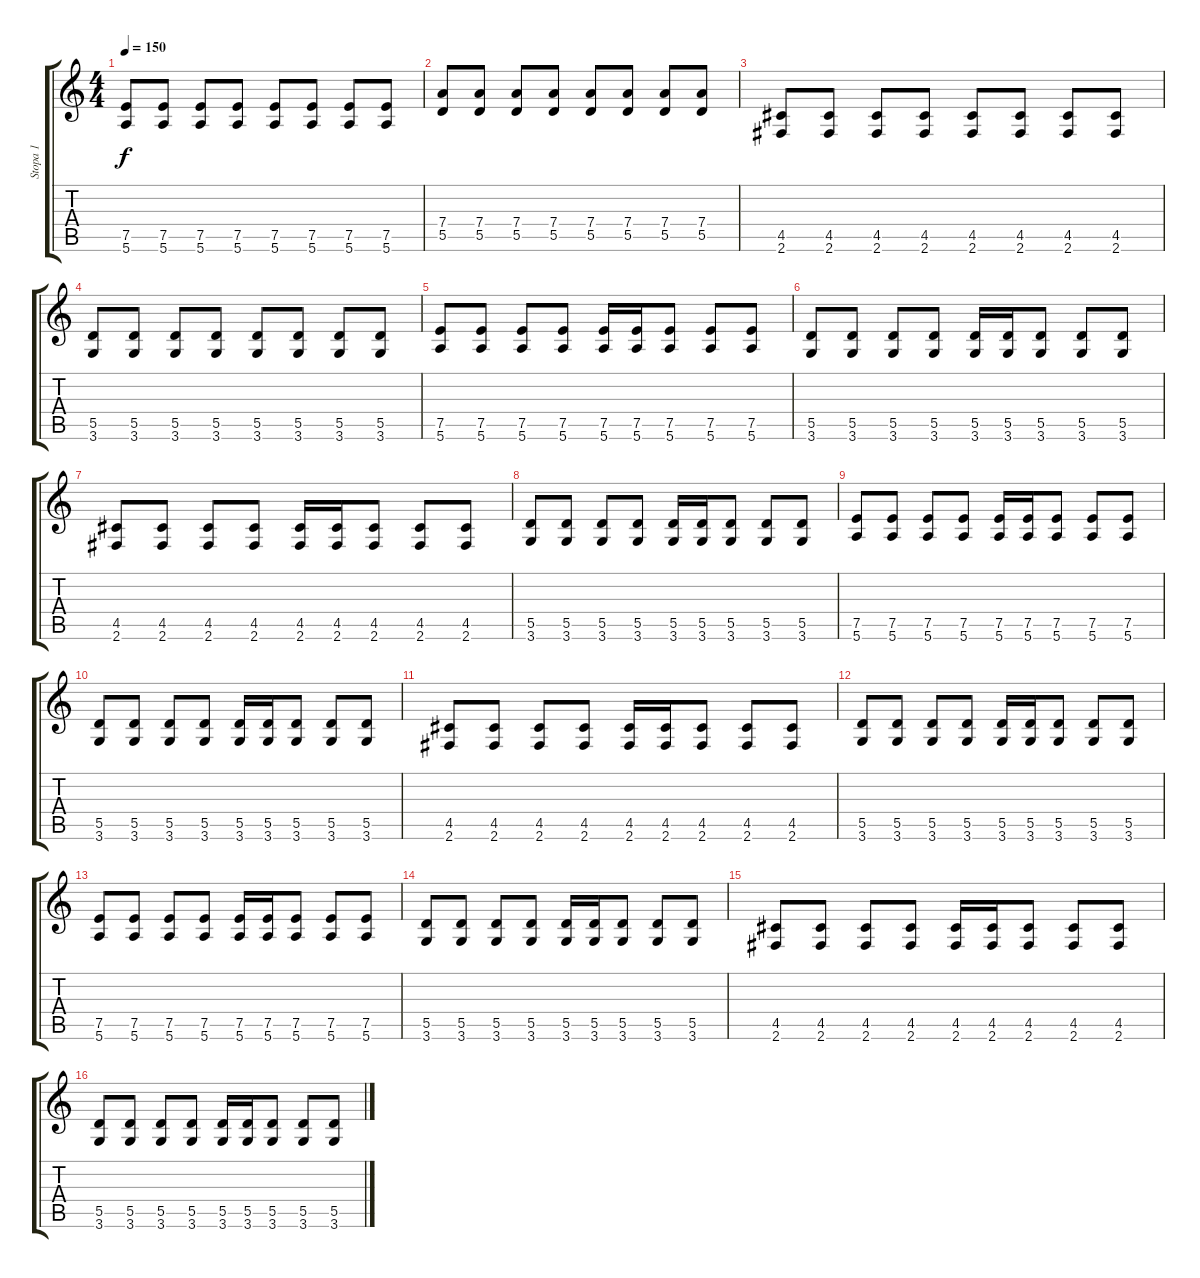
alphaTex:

\track ("Stopa 1" "Stopa 1") {instrument overdrivenguitar}
\staff {score tabs}
\tuning (E4 B3 G3 D3 A2 E2) {hide}
\ts (4 4)
\tempo 150
\clef g2
\ks c
(7.5 5.6).8{dy f} (7.5 5.6).8 (7.5 5.6).8 (7.5 5.6).8 (7.5 5.6).8 (7.5 5.6).8 (7.5 5.6).8 (7.5 5.6).8 |
(7.4 5.5).8 (7.4 5.5).8 (7.4 5.5).8 (7.4 5.5).8 (7.4 5.5).8 (7.4 5.5).8 (7.4 5.5).8 (7.4 5.5).8 |
(4.5 2.6).8 (4.5 2.6).8 (4.5 2.6).8 (4.5 2.6).8 (4.5 2.6).8 (4.5 2.6).8 (4.5 2.6).8 (4.5 2.6).8 |
(5.5 3.6).8 (5.5 3.6).8 (5.5 3.6).8 (5.5 3.6).8 (5.5 3.6).8 (5.5 3.6).8 (5.5 3.6).8 (5.5 3.6).8 |
(7.5 5.6).8 (7.5 5.6).8 (7.5 5.6).8 (7.5 5.6).8 (7.5 5.6).16 (7.5 5.6).16 (7.5 5.6).8 (7.5 5.6).8 (7.5 5.6).8 |
(5.5 3.6).8 (5.5 3.6).8 (5.5 3.6).8 (5.5 3.6).8 (5.5 3.6).16 (5.5 3.6).16 (5.5 3.6).8 (5.5 3.6).8 (5.5 3.6).8 |
(4.5 2.6).8 (4.5 2.6).8 (4.5 2.6).8 (4.5 2.6).8 (4.5 2.6).16 (4.5 2.6).16 (4.5 2.6).8 (4.5 2.6).8 (4.5 2.6).8 |
(5.5 3.6).8 (5.5 3.6).8 (5.5 3.6).8 (5.5 3.6).8 (5.5 3.6).16 (5.5 3.6).16 (5.5 3.6).8 (5.5 3.6).8 (5.5 3.6).8 |
(7.5 5.6).8 (7.5 5.6).8 (7.5 5.6).8 (7.5 5.6).8 (7.5 5.6).16 (7.5 5.6).16 (7.5 5.6).8 (7.5 5.6).8 (7.5 5.6).8 |
(5.5 3.6).8 (5.5 3.6).8 (5.5 3.6).8 (5.5 3.6).8 (5.5 3.6).16 (5.5 3.6).16 (5.5 3.6).8 (5.5 3.6).8 (5.5 3.6).8 |
(4.5 2.6).8 (4.5 2.6).8 (4.5 2.6).8 (4.5 2.6).8 (4.5 2.6).16 (4.5 2.6).16 (4.5 2.6).8 (4.5 2.6).8 (4.5 2.6).8 |
(5.5 3.6).8 (5.5 3.6).8 (5.5 3.6).8 (5.5 3.6).8 (5.5 3.6).16 (5.5 3.6).16 (5.5 3.6).8 (5.5 3.6).8 (5.5 3.6).8 |
(7.5 5.6).8 (7.5 5.6).8 (7.5 5.6).8 (7.5 5.6).8 (7.5 5.6).16 (7.5 5.6).16 (7.5 5.6).8 (7.5 5.6).8 (7.5 5.6).8 |
(5.5 3.6).8 (5.5 3.6).8 (5.5 3.6).8 (5.5 3.6).8 (5.5 3.6).16 (5.5 3.6).16 (5.5 3.6).8 (5.5 3.6).8 (5.5 3.6).8 |
(4.5 2.6).8 (4.5 2.6).8 (4.5 2.6).8 (4.5 2.6).8 (4.5 2.6).16 (4.5 2.6).16 (4.5 2.6).8 (4.5 2.6).8 (4.5 2.6).8 |
(5.5 3.6).8 (5.5 3.6).8 (5.5 3.6).8 (5.5 3.6).8 (5.5 3.6).16 (5.5 3.6).16 (5.5 3.6).8 (5.5 3.6).8 (5.5 3.6).8
